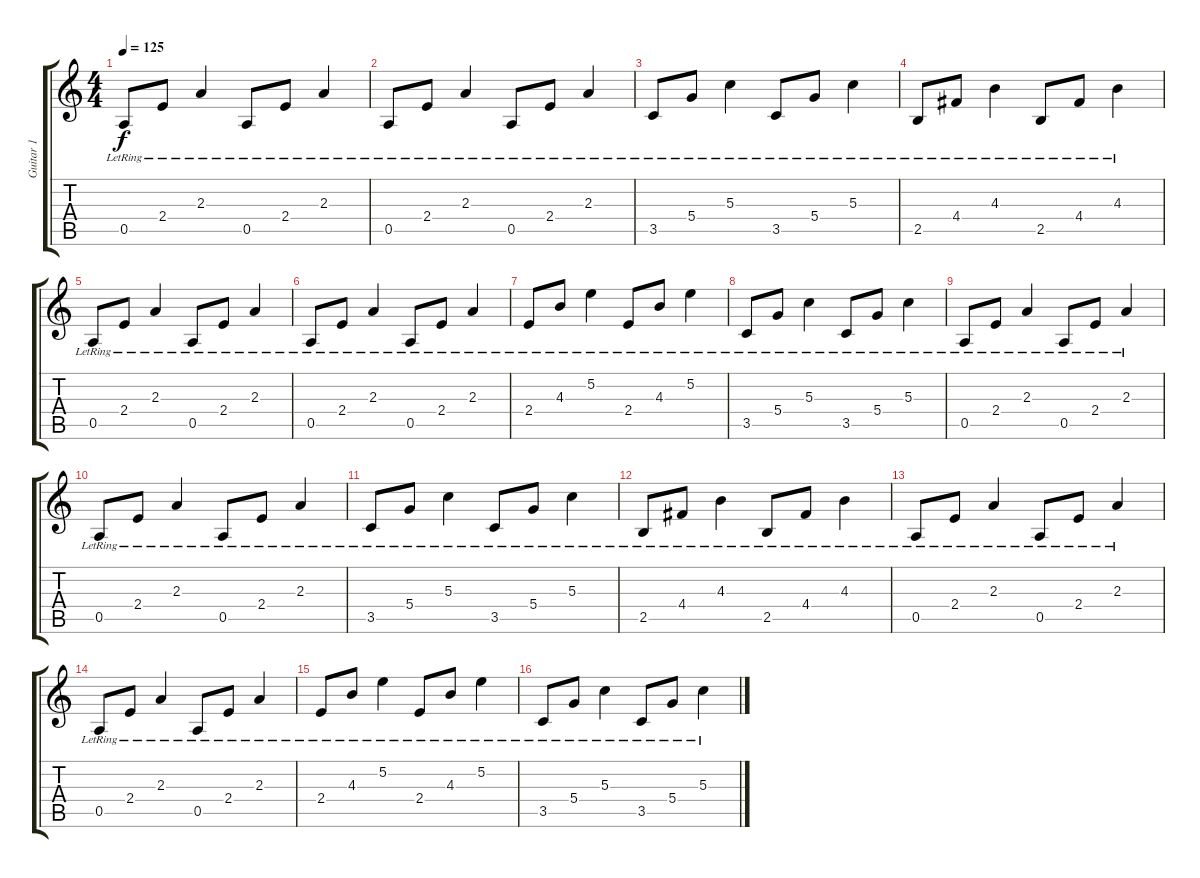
\track ("Guitar 1" "Guitar 1") {instrument distortionguitar}
\staff {score tabs}
\tuning (E4 B3 G3 D3 A2 E2) {hide}
\ts (4 4)
\tempo 125
\clef g2
\ks c
0.5{lr}.8{dy f} 2.4{lr}.8 2.3{lr}.4 0.5{lr}.8 2.4{lr}.8 2.3{lr}.4 |
0.5{lr}.8 2.4{lr}.8 2.3{lr}.4 0.5{lr}.8 2.4{lr}.8 2.3{lr}.4 |
3.5{lr}.8 5.4{lr}.8 5.3{lr}.4 3.5{lr}.8 5.4{lr}.8 5.3{lr}.4 |
2.5{lr}.8 4.4{lr}.8 4.3{lr}.4 2.5{lr}.8 4.4{lr}.8 4.3{lr}.4 |
0.5{lr}.8 2.4{lr}.8 2.3{lr}.4 0.5{lr}.8 2.4{lr}.8 2.3{lr}.4 |
0.5{lr}.8 2.4{lr}.8 2.3{lr}.4 0.5{lr}.8 2.4{lr}.8 2.3{lr}.4 |
2.4{lr}.8 4.3{lr}.8 5.2{lr}.4 2.4{lr}.8 4.3{lr}.8 5.2{lr}.4 |
3.5{lr}.8 5.4{lr}.8 5.3{lr}.4 3.5{lr}.8 5.4{lr}.8 5.3{lr}.4 |
0.5{lr}.8 2.4{lr}.8 2.3{lr}.4 0.5{lr}.8 2.4{lr}.8 2.3{lr}.4 |
0.5{lr}.8 2.4{lr}.8 2.3{lr}.4 0.5{lr}.8 2.4{lr}.8 2.3{lr}.4 |
3.5{lr}.8 5.4{lr}.8 5.3{lr}.4 3.5{lr}.8 5.4{lr}.8 5.3{lr}.4 |
2.5{lr}.8 4.4{lr}.8 4.3{lr}.4 2.5{lr}.8 4.4{lr}.8 4.3{lr}.4 |
0.5{lr}.8 2.4{lr}.8 2.3{lr}.4 0.5{lr}.8 2.4{lr}.8 2.3{lr}.4 |
0.5{lr}.8 2.4{lr}.8 2.3{lr}.4 0.5{lr}.8 2.4{lr}.8 2.3{lr}.4 |
2.4{lr}.8 4.3{lr}.8 5.2{lr}.4 2.4{lr}.8 4.3{lr}.8 5.2{lr}.4 |
3.5{lr}.8 5.4{lr}.8 5.3{lr}.4 3.5{lr}.8 5.4{lr}.8 5.3{lr}.4
